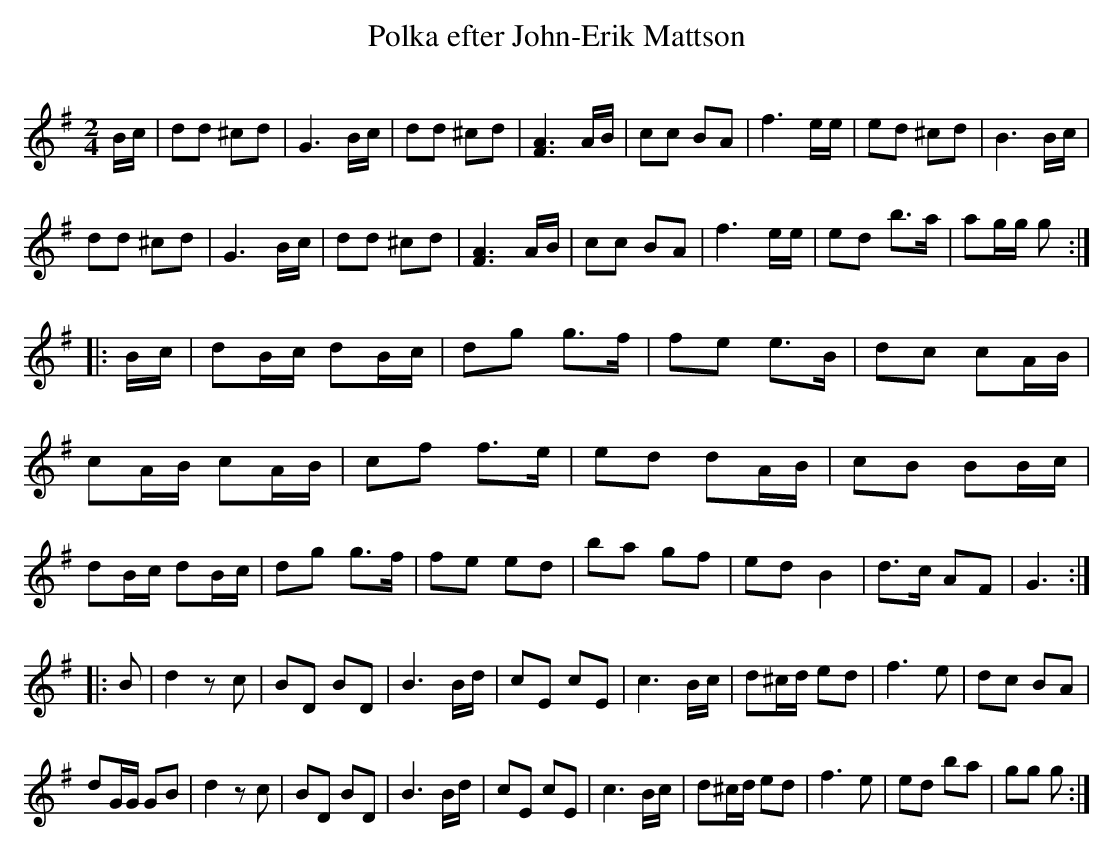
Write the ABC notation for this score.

X:1
T:Polka efter John-Erik Mattson
Q:180
M:2/4
L:1/8
K:G
B/c/ | \
dd ^cd | G3 B/c/ | dd ^cd | [F3A3] A/B/ | \
cc BA | f3 e/e/ | ed ^cd | B3 B/c/ |
dd ^cd | G3 B/c/ | dd ^cd | [F3A3] A/B/ | \
cc BA | f3 e/e/ | ed b>a | ag/g/ g :|
|:B/c/ | \
dB/c/ dB/c/ | dg g>f | fe e>B | dc cA/B/ |
cA/B/ cA/B/ | cf f>e | ed dA/B/ | cB BB/c/ |
dB/c/ dB/c/ | dg g>f | fe ed | ba gf | \
ed B2 | d>c AF | G3 :|
|:B | \
d2 z c | BD BD | B3 B/d/ | cE cE | \
c3 B/c/ | d^c/d/ ed | f3 e | dc BA |
dG/G/ GB | d2 z c | BD BD | B3 B/d/ | \
cE cE | c3 B/c/ | d^c/d/ ed | f3 e | \
ed ba | gg g :|
